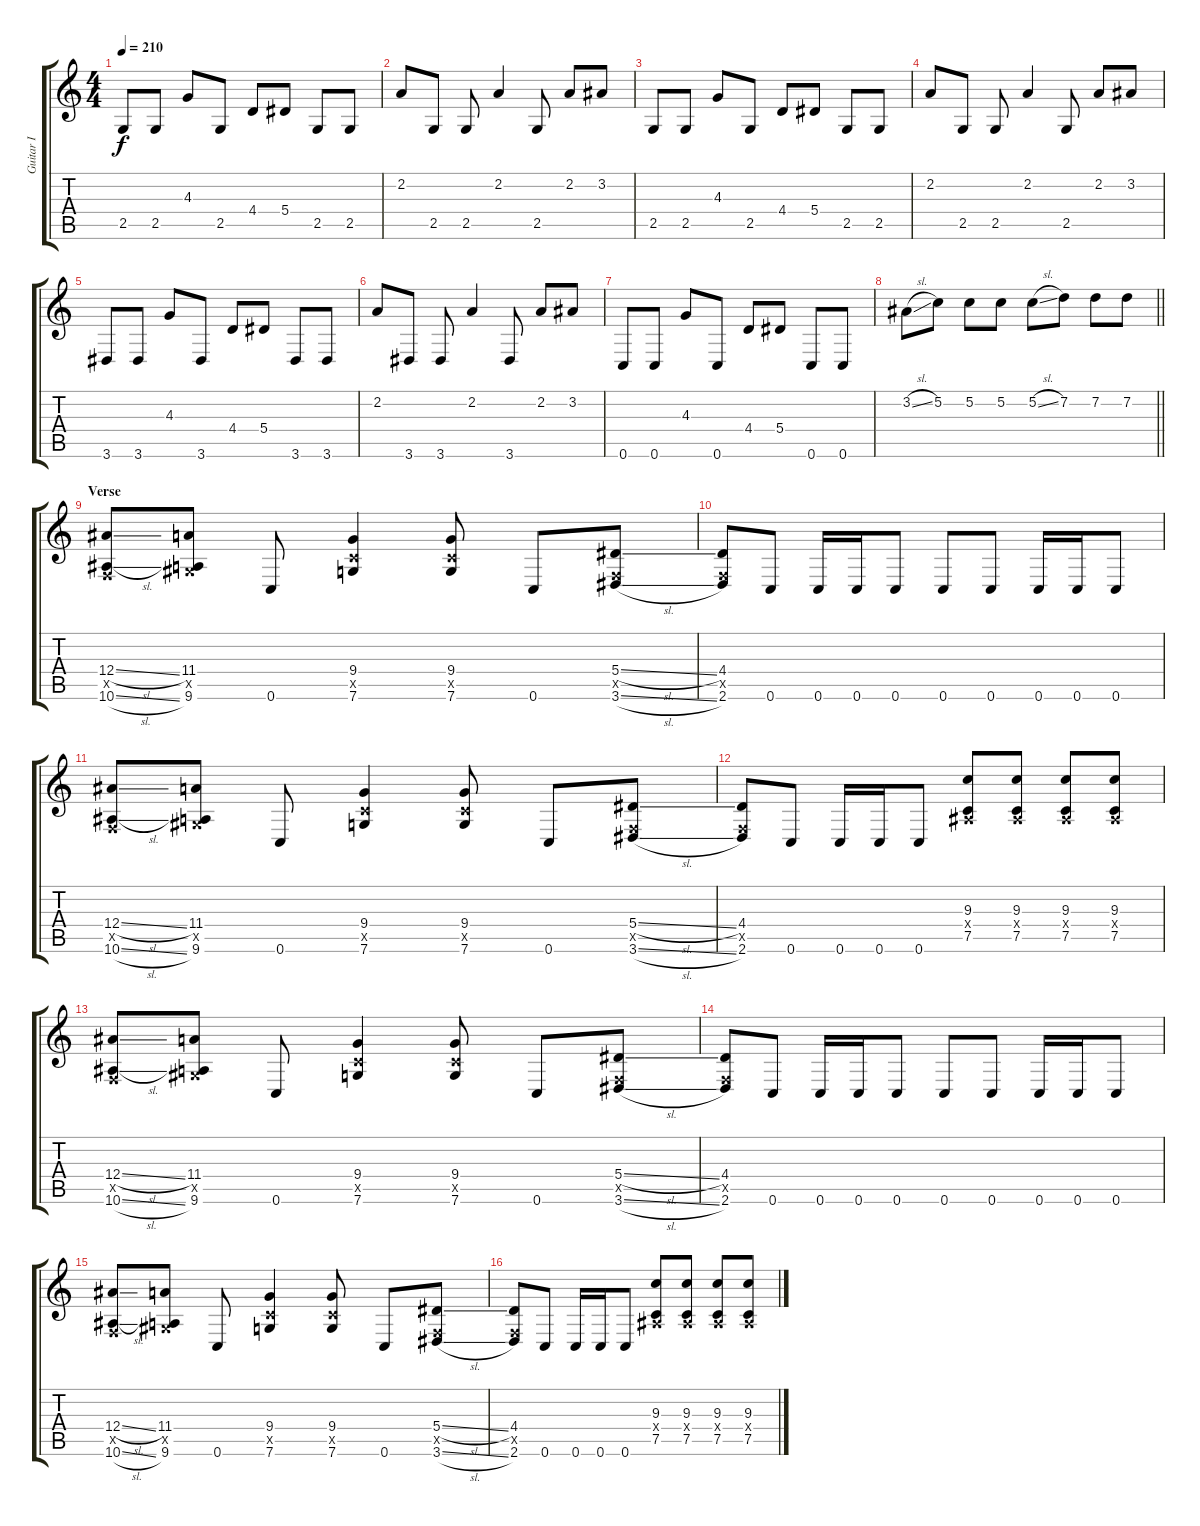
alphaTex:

\track ("Guitar I" "Guitar I") {instrument distortionguitar}
\staff {score tabs}
\tuning (C4 G3 Eb3 Bb2 F2 C2) {hide}
\ts (4 4)
\tempo 210
\clef g2
\ks c
2.5.8{dy f} 2.5.8 4.3.8 2.5.8 4.4.8 5.4.8 2.5.8 2.5.8 |
2.2.8 2.5.8 2.5.8 2.2.4 2.5.8 2.2.8 3.2.8 |
2.5.8 2.5.8 4.3.8 2.5.8 4.4.8 5.4.8 2.5.8 2.5.8 |
2.2.8 2.5.8 2.5.8 2.2.4 2.5.8 2.2.8 3.2.8 |
3.6.8 3.6.8 4.3.8 3.6.8 4.4.8 5.4.8 3.6.8 3.6.8 |
2.2.8 3.6.8 3.6.8 2.2.4 3.6.8 2.2.8 3.2.8 |
0.6.8 0.6.8 4.3.8 0.6.8 4.4.8 5.4.8 0.6.8 0.6.8 |
\barLineRight lightlight
3.2{sl}.8 5.2.8 5.2.8 5.2.8 5.2{sl}.8 7.2.8 7.2.8 7.2.8 |
\section ("" "Verse")
(12.4{sl} 0.5{x} 10.6{sl}).8 (11.4 3.5{x} 9.6).8 0.6.8 (9.4 7.5{x} 7.6).4 (9.4 7.5{x} 7.6).8 0.6.8 (5.4{sl} 0.5{x} 3.6{sl}).8 |
(4.4 0.5{x} 2.6).8 0.6.8 0.6.16 0.6.16 0.6.8 0.6.8 0.6.8 0.6.16 0.6.16 0.6.8 |
(12.4{sl} 0.5{x} 10.6{sl}).8 (11.4 3.5{x} 9.6).8 0.6.8 (9.4 7.5{x} 7.6).4 (9.4 7.5{x} 7.6).8 0.6.8 (5.4{sl} 0.5{x} 3.6{sl}).8 |
(4.4 0.5{x} 2.6).8 0.6.8 0.6.16 0.6.16 0.6.8 (9.3 0.4{x} 7.5).8 (9.3 0.4{x} 7.5).8 (9.3 0.4{x} 7.5).8 (9.3 0.4{x} 7.5).8 |
(12.4{sl} 0.5{x} 10.6{sl}).8{balance 15} (11.4 3.5{x} 9.6).8 0.6.8 (9.4 7.5{x} 7.6).4 (9.4 7.5{x} 7.6).8 0.6.8 (5.4{sl} 0.5{x} 3.6{sl}).8 |
(4.4 0.5{x} 2.6).8 0.6.8 0.6.16 0.6.16 0.6.8 0.6.8 0.6.8 0.6.16 0.6.16 0.6.8 |
(12.4{sl} 0.5{x} 10.6{sl}).8 (11.4 3.5{x} 9.6).8 0.6.8 (9.4 7.5{x} 7.6).4 (9.4 7.5{x} 7.6).8 0.6.8 (5.4{sl} 0.5{x} 3.6{sl}).8 |
(4.4 0.5{x} 2.6).8 0.6.8 0.6.16 0.6.16 0.6.8 (9.3 0.4{x} 7.5).8 (9.3 0.4{x} 7.5).8 (9.3 0.4{x} 7.5).8 (9.3 0.4{x} 7.5).8
